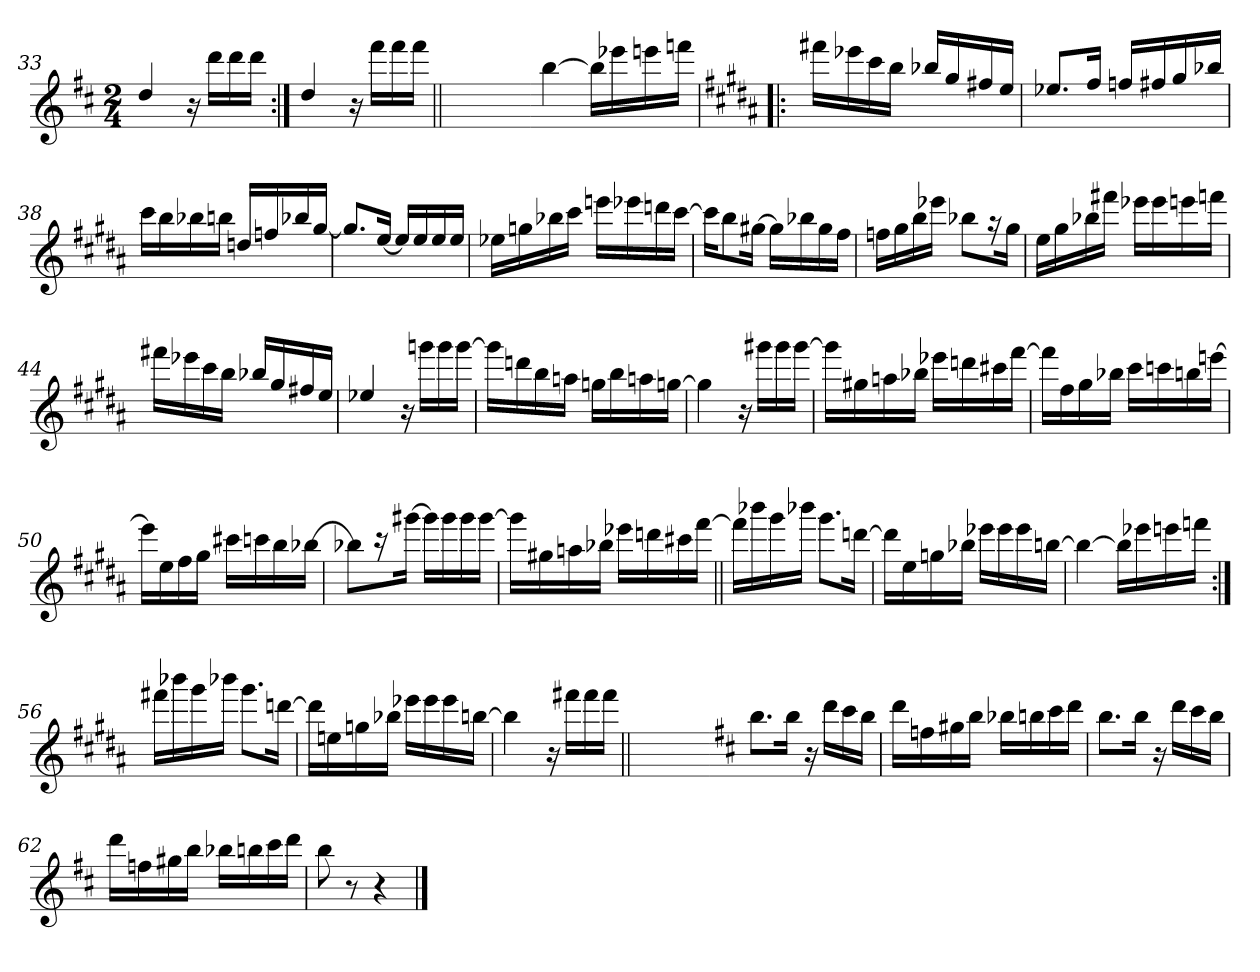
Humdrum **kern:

**kern
*part1
*staff1
!!LO:LB:g=z
*clefG2
*k[f#c#]
*D:
*M2/4
=33
4dd/
16r
16ddd\LL
16ddd\
16ddd\JJ
=34:|!
4dd/
16r
16fff#\LL
16fff#\
16fff#\JJ
=34X341||
2ryy
!!LO:PB:g=z
=35-
[4bb\
16bb\LL]
16eee-X\
16eeen\
16fffn\JJ
=36!|:
*k[f#c#g#d#a#]
*B:
16fff#X\LL
16eee-X\
16ccc#\
16bb\JJ
16bb-X/LL
16gg#/
16ff#X/
16ee/JJ
=37
8.ee-X/L
16ff#/Jk
16ffn/LL
16ff#X/
16gg#/
16bb-X/JJ
=38
16ccc#\LL
16bb\
16bb-X\
16bbn\JJ
16ddn/LL
16ffn/
16bb-X/
[16gg#/JJ
!!LO:LB:g=z
=39
8.gg#/L]
[16ee/Jk
16ee/LL]
16ee/
16ee/
16ee/JJ
=40
16ee-X\LL
16ggn\
16bb-X\
16ccc#\JJ
16eeen\LL
16eee-X\
16dddn\
[16ccc#\JJ
=41
16ccc#\KL]
8bb\
[16gg#X\Jk
16gg#\LL]
16bb-X\
16gg#\
16ff#\JJ
=42
16ffn\LL
16gg#\
16bb\
16eee-X\JJ
8bb-X\L
16r
16gg#\Jk
=43
16ee\LL
16gg#\
16bb-X\
16fff#X\JJ
16eee-X\LL
16eee-\
16eeen\
16fffn\JJ
!!LO:LB:g=z
=44
16fff#X\LL
16eee-X\
16ccc#\
16bb\JJ
16bb-X/LL
16gg#/
16ff#X/
16ee/JJ
=45
4ee-X/
16r
16gggn\LL
16ggg\
[16ggg\JJ
=46
16gggn\LL]
16dddn\
16bb\
16aan\JJ
16ggn\LL
16bb\
16aan\
[16ggn\JJ
=47
4ggn\]
16r
16ggg#X\LL
16ggg#\
[16ggg#\JJ
!!LO:LB:g=z
=48
16ggg#\LL]
16gg#X\
16aan\
16bb-X\JJ
16eee-X\LL
16dddn\
16ccc#X\
[16fff#\JJ
=49
16fff#\LL]
16ff#\
16gg#\
16bb-X\JJ
16ccc#\LL
16cccn\
16bbn\
[16eeen\JJ
=50
16eee\LL]
16ee\
16ff#\
16gg#\JJ
16ccc#X\LL
16cccn\
16bb\
[16bb-X\JJ
=51
8bb-X\L]
16r
[16ggg#X\Jk
16ggg#\LL]
16ggg#\
16ggg#\
[16ggg#\JJ
!!LO:LB:g=z
=52
16ggg#\LL]
16gg#X\
16aan\
16bb-X\JJ
16eee-X\LL
16dddn\
16ccc#X\
[16fff#\JJ
=53||
16fff#\LL]
16bbb-X\
16ggg#\
16bbb-X\JJ
8.ggg#\L
[16dddn\Jk
=54
16dddn\LL]
16ee\
16ggn\
16bb-X\JJ
16eee-X\LL
16eee-\
16eee-\
[16bbn\JJ
=55
4bb\_
16bbn\LL]
16eee-X\
16eeen\
16fffn\JJ
!!LO:LB:g=z
=56:|!
16fff#X\LL
16bbb-X\
16ggg#\
16bbb-X\JJ
8.ggg#\L
[16dddn\Jk
=57
16dddn\LL]
16een\
16ggn\
16bb-X\JJ
16eee-X\LL
16eee-\
16eee-\
[16bbn\JJ
=58
4bb\]
16r
16fff#X\LL
16fff#\
16fff#\JJ
=58X582||
2ryy
!!LO:LB:g=z
=59-
*k[f#c#]
*D:
8.bb\L
16bb\Jk
16r
16ddd\LL
16ccc#\
16bb\JJ
=60
16ddd\LL
16ffn\
16gg#X\
16bb\JJ
16bb-X\LL
16bbn\
16ccc#\
16ddd\JJ
=61
8.bb\L
16bb\Jk
16r
16ddd\LL
16ccc#\
16bb\JJ
=62
16ddd\LL
16ffn\
16gg#X\
16bb\JJ
16bb-X\LL
16bbn\
16ccc#\
16ddd\JJ
=63
8bb\
8r
4r
==
*-
